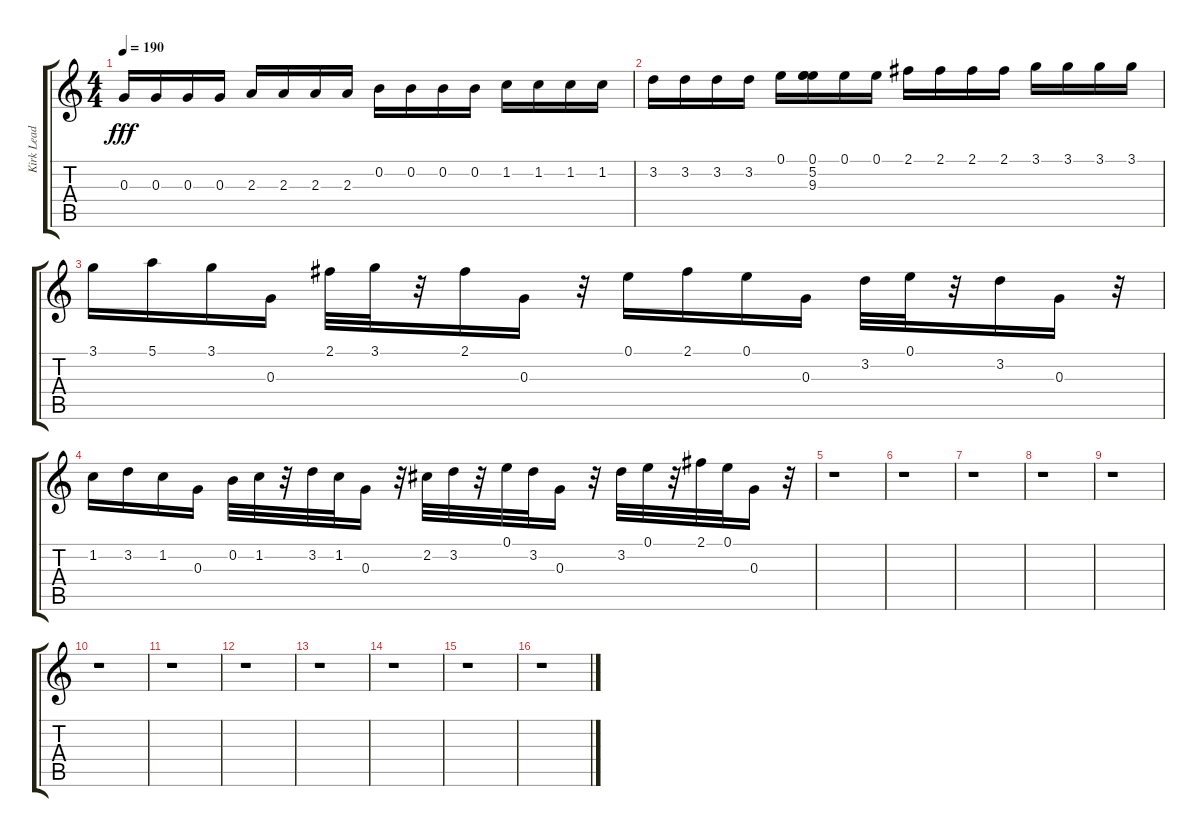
\track ("Kirk Lead" "Kirk Lead") {instrument distortionguitar}
\staff {score tabs}
\tuning (E4 B3 G3 D3 A2 E2) {hide}
\ts (4 4)
\tempo 190
\clef g2
\ks c
0.3.16{dy fff} 0.3.16 0.3.16 0.3.16 2.3.16 2.3.16 2.3.16 2.3.16 0.2.16 0.2.16 0.2.16 0.2.16 1.2.16 1.2.16 1.2.16 1.2.16 |
3.2.16 3.2.16 3.2.16 3.2.16 0.1.16 (0.1 5.2 9.3).16 0.1.16 0.1.16 2.1.16 2.1.16 2.1.16 2.1.16 3.1.16 3.1.16 3.1.16 3.1.16 |
3.1.16 5.1.16 3.1.16 0.3.16 2.1.32 3.1.32 r.32 2.1.16 0.3.16 r.32 0.1.16 2.1.16 0.1.16 0.3.16 3.2.32 0.1.32 r.32 3.2.16 0.3.16 r.32 |
1.2.16 3.2.16 1.2.16 0.3.16 0.2.32 1.2.32 r.32 3.2.32 1.2.32 0.3.16 r.32 2.2.32 3.2.32 r.32 0.1.32 3.2.32 0.3.16 r.32 3.2.32 0.1.32 r.32 2.1.32 0.1.32 0.3.16 r.32 |
r.1 |
r.1 |
r.1 |
r.1 |
r.1 |
r.1 |
r.1 |
r.1 |
r.1 |
r.1 |
r.1 |
r.1
